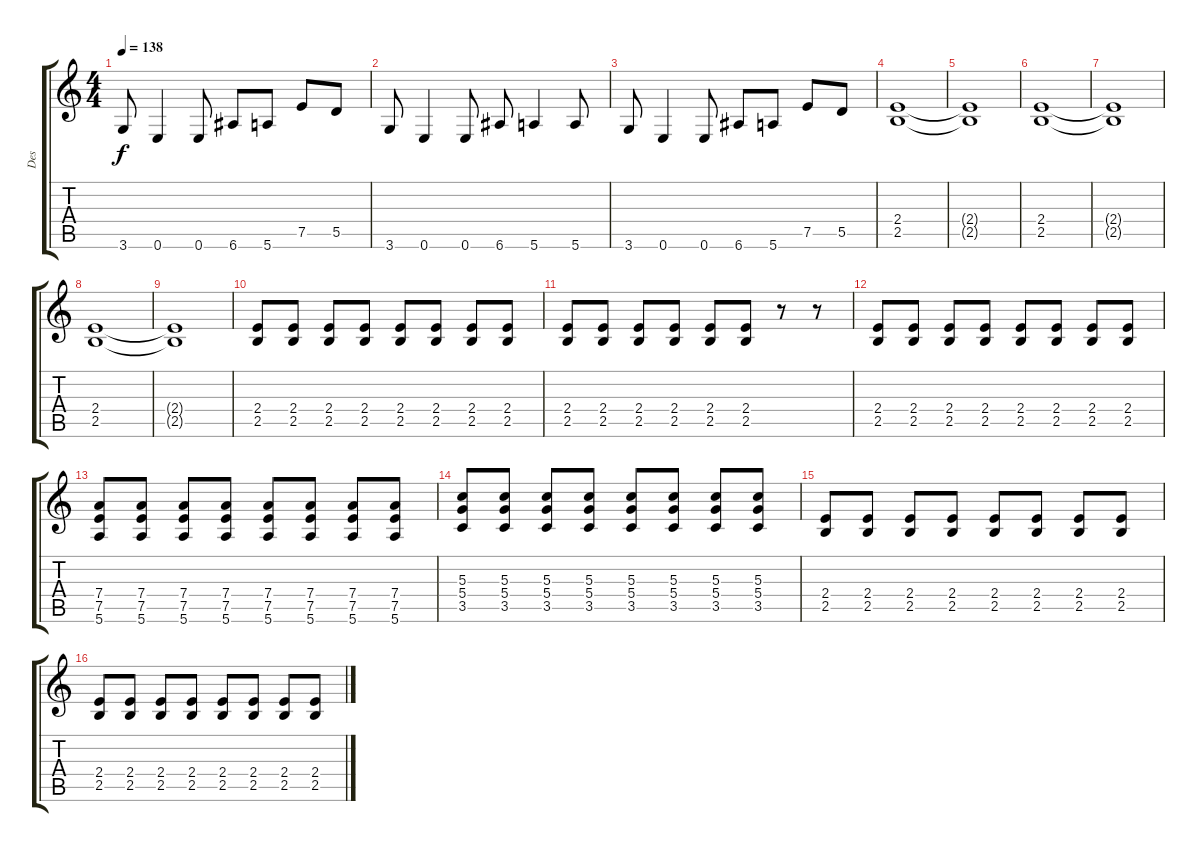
\track ("Des" "Des") {instrument distortionguitar}
\staff {score tabs}
\tuning (E4 B3 G3 D3 A2 E2) {hide}
\ts (4 4)
\tempo 138
\clef g2
\ks c
3.6.8{dy f} 0.6.4 0.6.8 6.6.8 5.6.8 7.5.8 5.5.8 |
3.6.8 0.6.4 0.6.8 6.6.8 5.6.4 5.6.8 |
3.6.8 0.6.4 0.6.8 6.6.8 5.6.8 7.5.8 5.5.8 |
(2.4 2.5).1 |
(2.4{t} 2.5{t}).1 |
(2.4 2.5).1 |
(2.4{t} 2.5{t}).1 |
(2.4 2.5).1 |
(2.4{t} 2.5{t}).1 |
(2.4 2.5).8 (2.4 2.5).8 (2.4 2.5).8 (2.4 2.5).8 (2.4 2.5).8 (2.4 2.5).8 (2.4 2.5).8 (2.4 2.5).8 |
(2.4 2.5).8 (2.4 2.5).8 (2.4 2.5).8 (2.4 2.5).8 (2.4 2.5).8 (2.4 2.5).8 r.8 r.8 |
(2.4 2.5).8 (2.4 2.5).8 (2.4 2.5).8 (2.4 2.5).8 (2.4 2.5).8 (2.4 2.5).8 (2.4 2.5).8 (2.4 2.5).8 |
(7.4 7.5 5.6).8 (7.4 7.5 5.6).8 (7.4 7.5 5.6).8 (7.4 7.5 5.6).8 (7.4 7.5 5.6).8 (7.4 7.5 5.6).8 (7.4 7.5 5.6).8 (7.4 7.5 5.6).8 |
(5.3 5.4 3.5).8 (5.3 5.4 3.5).8 (5.3 5.4 3.5).8 (5.3 5.4 3.5).8 (5.3 5.4 3.5).8 (5.3 5.4 3.5).8 (5.3 5.4 3.5).8 (5.3 5.4 3.5).8 |
(2.4 2.5).8 (2.4 2.5).8 (2.4 2.5).8 (2.4 2.5).8 (2.4 2.5).8 (2.4 2.5).8 (2.4 2.5).8 (2.4 2.5).8 |
(2.4 2.5).8 (2.4 2.5).8 (2.4 2.5).8 (2.4 2.5).8 (2.4 2.5).8 (2.4 2.5).8 (2.4 2.5).8 (2.4 2.5).8
